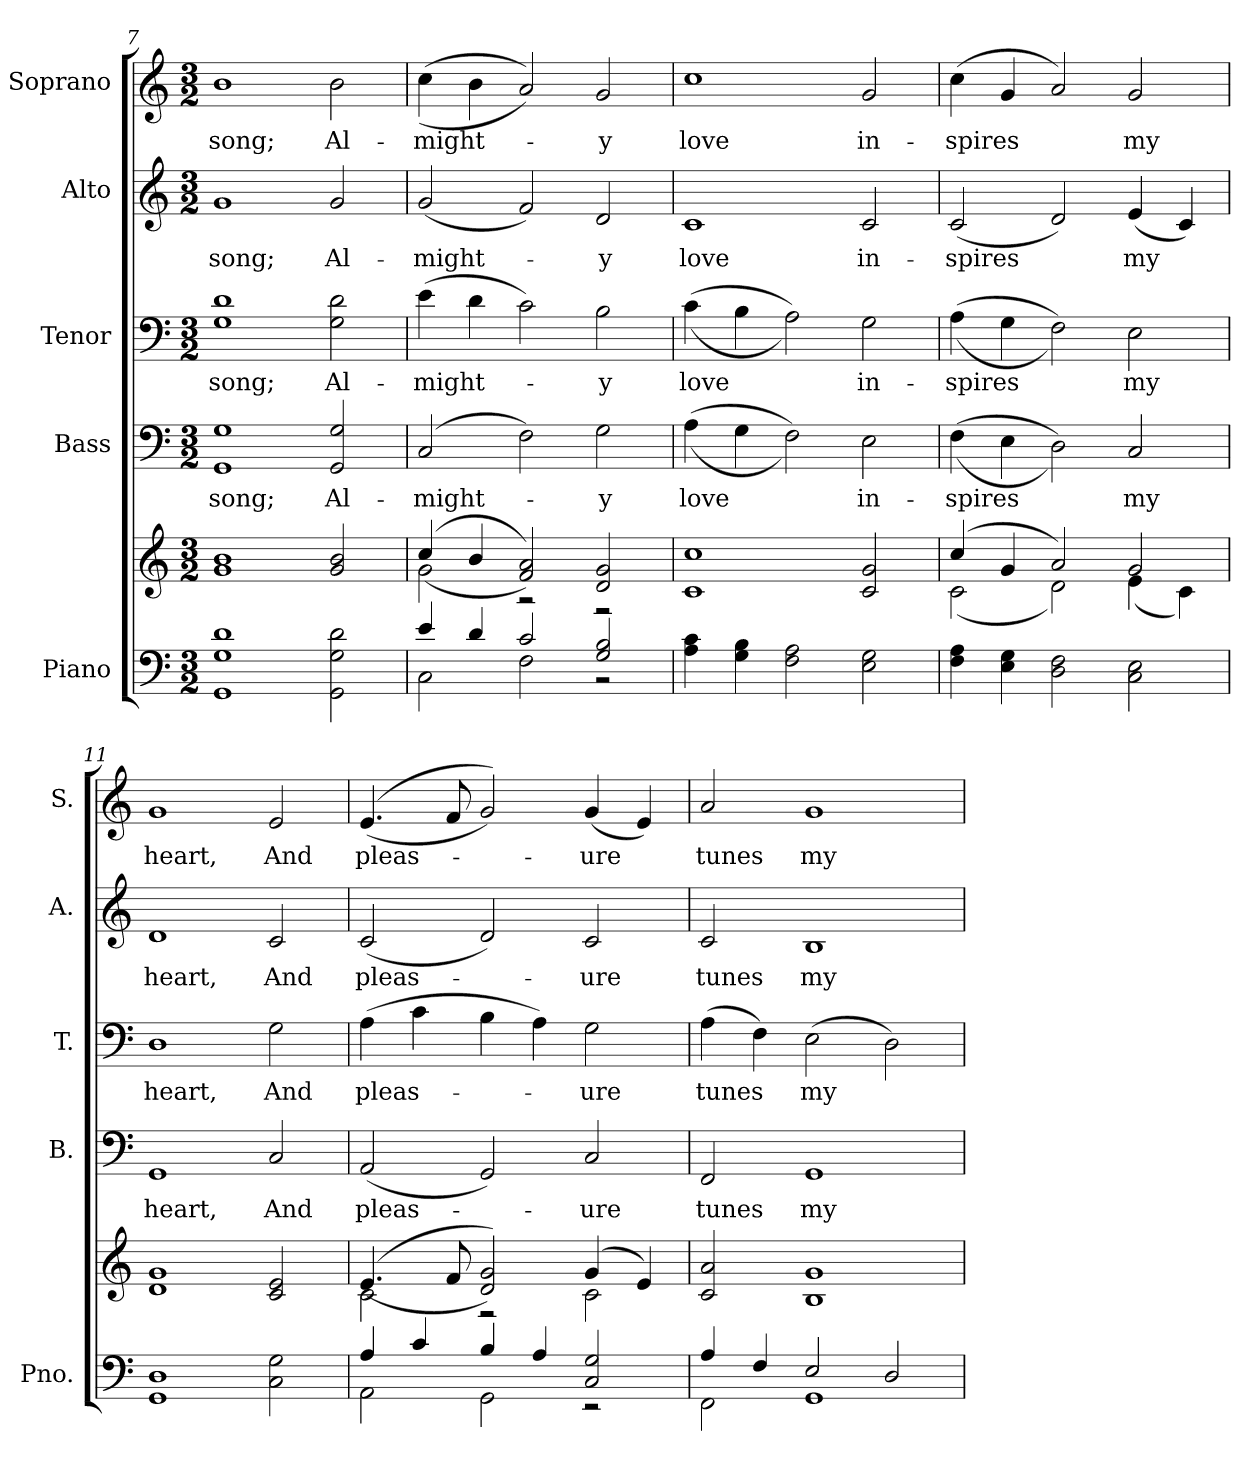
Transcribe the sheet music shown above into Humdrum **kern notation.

**kern	**kern	**kern	**text	**kern	**text	**kern	**text	**kern	**text
*part5	*part5	*part4	*part4	*part3	*part3	*part2	*part2	*part1	*part1
*staff6	*staff5	*staff4	*staff4	*staff3	*staff3	*staff2	*staff2	*staff1	*staff1
*I"Piano	*	*I"Bass	*	*I"Tenor	*	*I"Alto	*	*I"Soprano	*
*I'Pno.	*	*I'B.	*	*I'T.	*	*I'A.	*	*I'S.	*
!!LO:PB:g=z
*clefF4	*clefG2	*clefF4	*	*clefF4	*	*clefG2	*	*clefG2	*
*k[]	*k[]	*k[]	*	*k[]	*	*k[]	*	*k[]	*
*C:	*C:	*C:	*	*C:	*	*C:	*	*C:	*
*M3/2	*M3/2	*M3/2	*	*M3/2	*	*M3/2	*	*M3/2	*
=7	=7	=7	=7	=7	=7	=7	=7	=7	=7
!	!	!	!LO:LY:b:color=#000000	!	!	!	!	!	!
!	!	!	!	!	!LO:LY:b:color=#000000	!	!	!	!
!	!	!	!	!	!	!	!LO:LY:b:color=#000000	!	!
!	!	!	!	!	!	!	!	!	!LO:LY:b:color=#000000
1GGi 1Gi 1di	1gi 1bi	1GGi 1Gi	song;	1Gi 1di	song;	1gi	song;	1bi	song;
!	!	!	!LO:LY:b:color=#000000	!	!	!	!	!	!
!	!	!	!	!	!LO:LY:b:color=#000000	!	!	!	!
!	!	!	!	!	!	!	!LO:LY:b:color=#000000	!	!
!	!	!	!	!	!	!	!	!	!LO:LY:b:color=#000000
2GGi\ 2Gi 2di	2gi/ 2bi	2GGi/ 2Gi	Al-	2Gi\ 2di	Al-	2gi/	Al-	2bi\	Al-
=8	=8	=8	=8	=8	=8	=8	=8	=8	=8
*^	*^	*	*	*	*	*	*	*	*
!	!	!	!	!	!LO:LY:b:color=#000000	!	!	!	!	!	!
!	!	!	!	!	!	!	!LO:LY:b:color=#000000	!	!	!	!
!	!	!	!	!	!	!	!	!	!LO:LY:b:color=#000000	!	!
!	!	!	!	!	!	!	!	!	!	!	!LO:LY:b:color=#000000
4ei/	2Ci\	((4cci/	2gi\	(2Ci/	-might-	(4ei\	-might-	(2gi/	-might-	((4cci\	-might-
4di/	.	4bi/	.	.	.	4di\	.	.	.	4bi\	.
2ci/	2Fi\	2fi/ 2ai))	2r	2Fi\)	.	2ci\)	.	2fi/)	.	2ai/))	.
!	!	!	!	!	!LO:LY:b:color=#000000	!	!	!	!	!	!
!	!	!	!	!	!	!	!LO:LY:b:color=#000000	!	!	!	!
!	!	!	!	!	!	!	!	!	!LO:LY:b:color=#000000	!	!
!	!	!	!	!	!	!	!	!	!	!	!LO:LY:b:color=#000000
2Gi/ 2Bi	2r	2di/ 2gi	2r	2Gi\	-y	2Bi\	-y	2di/	-y	2gi/	-y
*v	*v	*	*	*	*	*	*	*	*	*	*
*	*v	*v	*	*	*	*	*	*	*	*
=9	=9	=9	=9	=9	=9	=9	=9	=9	=9
*^	*^	*	*	*	*	*	*	*	*
!	!	!	!	!	!LO:LY:b:color=#000000	!	!	!	!	!	!
*v	*v	*	*	*	*	*	*	*	*	*	*
*	*v	*v	*	*	*	*	*	*	*	*
*^	*^	*	*	*	*	*	*	*	*
!	!	!	!	!	!	!	!LO:LY:b:color=#000000	!	!	!	!
*v	*v	*	*	*	*	*	*	*	*	*	*
*	*v	*v	*	*	*	*	*	*	*	*
*^	*^	*	*	*	*	*	*	*	*
!	!	!	!	!	!	!	!	!	!LO:LY:b:color=#000000	!	!
*v	*v	*	*	*	*	*	*	*	*	*	*
*	*v	*v	*	*	*	*	*	*	*	*
*^	*^	*	*	*	*	*	*	*	*
!	!	!	!	!	!	!	!	!	!	!	!LO:LY:b:color=#000000
*v	*v	*	*	*	*	*	*	*	*	*	*
*	*v	*v	*	*	*	*	*	*	*	*
4Ai\ 4ci	1ci 1cci	((4Ai\	love	((4ci\	love	1ci	love	1cci	love
4Gi\ 4Bi	.	4Gi\	.	4Bi\	.	.	.	.	.
2Fi\ 2Ai	.	2Fi\))	.	2Ai\))	.	.	.	.	.
!	!	!	!LO:LY:b:color=#000000	!	!	!	!	!	!
!	!	!	!	!	!LO:LY:b:color=#000000	!	!	!	!
!	!	!	!	!	!	!	!LO:LY:b:color=#000000	!	!
!	!	!	!	!	!	!	!	!	!LO:LY:b:color=#000000
2Ei\ 2Gi	2ci/ 2gi	2Ei\	in-	2Gi\	in-	2ci/	in-	2gi/	in-
!!LO:PB:g=z
=10	=10	=10	=10	=10	=10	=10	=10	=10	=10
*	*^	*	*	*	*	*	*	*	*
!	!	!	!	!LO:LY:b:color=#000000	!	!	!	!	!	!
!	!	!	!	!	!	!LO:LY:b:color=#000000	!	!	!	!
!	!	!	!	!	!	!	!	!LO:LY:b:color=#000000	!	!
!	!	!	!	!	!	!	!	!	!	!LO:LY:b:color=#000000
4Fi\ 4Ai	(4cci/	(2ci\	((4Fi\	-spires	((4Ai\	-spires	(2ci/	-spires	(4cci\	-spires
4Ei\ 4Gi	4gi/	.	4Ei\	.	4Gi\	.	.	.	4gi/	.
2Di\ 2Fi	2ai/)	2di\)	2Di\))	.	2Fi\))	.	2di/)	.	2ai/)	.
!	!	!	!	!LO:LY:b:color=#000000	!	!	!	!	!	!
!	!	!	!	!	!	!LO:LY:b:color=#000000	!	!	!	!
!	!	!	!	!	!	!	!	!LO:LY:b:color=#000000	!	!
!	!	!	!	!	!	!	!	!	!	!LO:LY:b:color=#000000
2Ci\ 2Ei	2gi/	(4ei\	2Ci/	my	2Ei\	my	(4ei/	my	2gi/	my
.	.	4ci\)	.	.	.	.	4ci/)	.	.	.
*	*v	*v	*	*	*	*	*	*	*	*
=11	=11	=11	=11	=11	=11	=11	=11	=11	=11
*	*^	*	*	*	*	*	*	*	*
!	!	!	!	!LO:LY:b:color=#000000	!	!	!	!	!	!
*	*v	*v	*	*	*	*	*	*	*	*
*	*^	*	*	*	*	*	*	*	*
!	!	!	!	!	!	!LO:LY:b:color=#000000	!	!	!	!
*	*v	*v	*	*	*	*	*	*	*	*
*	*^	*	*	*	*	*	*	*	*
!	!	!	!	!	!	!	!	!LO:LY:b:color=#000000	!	!
*	*v	*v	*	*	*	*	*	*	*	*
*	*^	*	*	*	*	*	*	*	*
!	!	!	!	!	!	!	!	!	!	!LO:LY:b:color=#000000
*	*v	*v	*	*	*	*	*	*	*	*
1GGi 1Di	1di 1gi	1GGi	heart,	1Di	heart,	1di	heart,	1gi	heart,
!	!	!	!LO:LY:b:color=#000000	!	!	!	!	!	!
!	!	!	!	!	!LO:LY:b:color=#000000	!	!	!	!
!	!	!	!	!	!	!	!LO:LY:b:color=#000000	!	!
!	!	!	!	!	!	!	!	!	!LO:LY:b:color=#000000
2Ci\ 2Gi	2ci/ 2ei	2Ci/	And	2Gi\	And	2ci/	And	2ei/	And
=12	=12	=12	=12	=12	=12	=12	=12	=12	=12
*^	*^	*	*	*	*	*	*	*	*
!	!	!	!	!	!LO:LY:b:color=#000000	!	!	!	!	!	!
!	!	!	!	!	!	!	!LO:LY:b:color=#000000	!	!	!	!
!	!	!	!	!	!	!	!	!	!LO:LY:b:color=#000000	!	!
!	!	!	!	!	!	!	!	!	!	!	!LO:LY:b:color=#000000
4Ai/	2AAi\	((4.ei/	2ci\	(2AAi/	pleas-	(4Ai\	pleas-	(2ci/	pleas-	((4.ei/	pleas-
4ci/	.	.	.	.	.	4ci\	.	.	.	.	.
.	.	8fi/	.	.	.	.	.	.	.	8fi/	.
4Bi/	2GGi\	2di/ 2gi))	2r	2GGi/)	.	4Bi\	.	2di/)	.	2gi/))	.
4Ai/	.	.	.	.	.	4Ai\)	.	.	.	.	.
!	!	!	!	!	!LO:LY:b:color=#000000	!	!	!	!	!	!
!	!	!	!	!	!	!	!LO:LY:b:color=#000000	!	!	!	!
!	!	!	!	!	!	!	!	!	!LO:LY:b:color=#000000	!	!
!	!	!	!	!	!	!	!	!	!	!	!LO:LY:b:color=#000000
2Ci/ 2Gi	2r	(4gi/	2ci\	2Ci/	-ure	2Gi\	-ure	2ci/	-ure	(4gi/	-ure
.	.	4ei/)	.	.	.	.	.	.	.	4ei/)	.
*	*	*v	*v	*	*	*	*	*	*	*	*
!!LO:PB:g=z
=13	=13	=13	=13	=13	=13	=13	=13	=13	=13	=13
!	!	!	!	!LO:LY:b:color=#000000	!	!	!	!	!	!
!	!	!	!	!	!	!LO:LY:b:color=#000000	!	!	!	!
!	!	!	!	!	!	!	!	!LO:LY:b:color=#000000	!	!
!	!	!	!	!	!	!	!	!	!	!LO:LY:b:color=#000000
4Ai/	2FFi\	2ci/ 2ai	2FFi/	tunes	(4Ai\	tunes	2ci/	tunes	2ai/	tunes
4Fi/	.	.	.	.	4Fi\)	.	.	.	.	.
!	!	!	!	!LO:LY:b:color=#000000	!	!	!	!	!	!
!	!	!	!	!	!	!LO:LY:b:color=#000000	!	!	!	!
!	!	!	!	!	!	!	!	!LO:LY:b:color=#000000	!	!
!	!	!	!	!	!	!	!	!	!	!LO:LY:b:color=#000000
2Ei/	1GGi	1Bi 1gi	1GGi	my	(2Ei\	my	1Bi	my	1gi	my
2Di/	.	.	.	.	2Di\)	.	.	.	.	.
*v	*v	*	*	*	*	*	*	*	*	*
=	=	=	=	=	=	=	=	=	=
*-	*-	*-	*-	*-	*-	*-	*-	*-	*-
